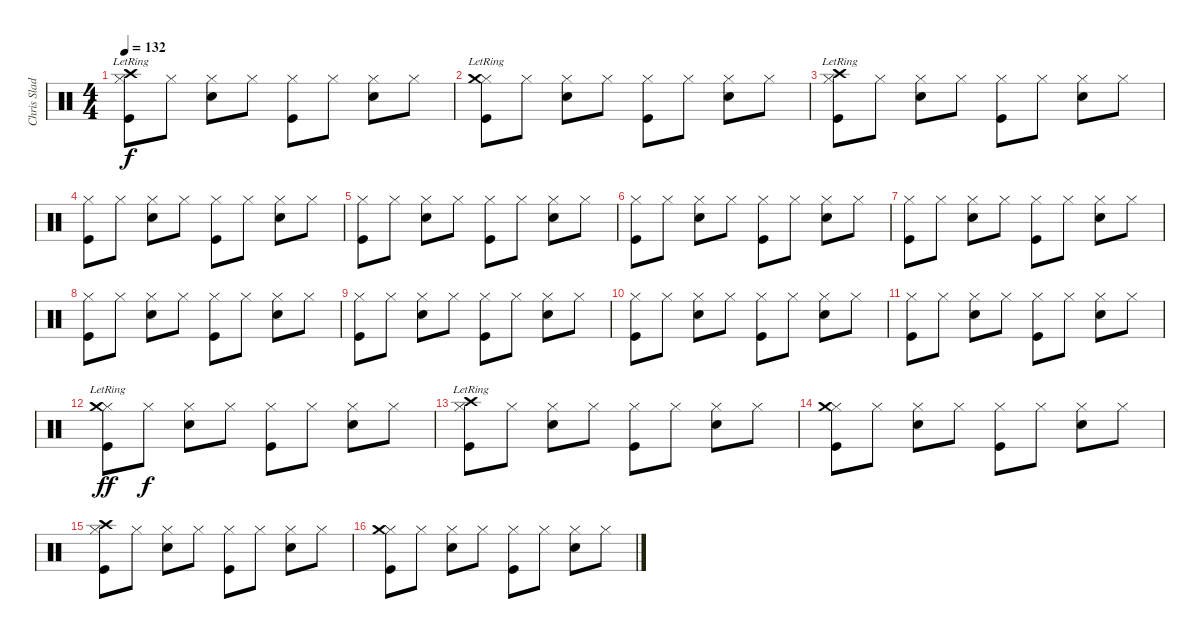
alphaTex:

\track ("Chris Slade" "Chris Slad") {instrument percussion}
\staff {score}
\articulation defaults
\ts (4 4)
\tempo 132
\clef neutral
\ks c
("Hi-Hat (closed)" "Crash high (hit)"{lr} "Kick (hit)").8{dy f} "Hi-Hat (closed)".8 ("Hi-Hat (closed)" "Snare (hit) 2").8 "Hi-Hat (closed)".8 ("Hi-Hat (closed)" "Kick (hit)").8 "Hi-Hat (closed)".8 ("Hi-Hat (closed)" "Snare (hit) 2").8 "Hi-Hat (closed)".8 |
("Hi-Hat (closed)" "Crash medium (hit)"{lr} "Kick (hit)").8 "Hi-Hat (closed)".8 ("Hi-Hat (closed)" "Snare (hit) 2").8 "Hi-Hat (closed)".8 ("Hi-Hat (closed)" "Kick (hit)").8 "Hi-Hat (closed)".8 ("Hi-Hat (closed)" "Snare (hit) 2").8 "Hi-Hat (closed)".8 |
("Hi-Hat (closed)" "Crash high (hit)"{lr} "Kick (hit)").8 "Hi-Hat (closed)".8 ("Hi-Hat (closed)" "Snare (hit) 2").8 "Hi-Hat (closed)".8 ("Hi-Hat (closed)" "Kick (hit)").8 "Hi-Hat (closed)".8 ("Hi-Hat (closed)" "Snare (hit) 2").8 "Hi-Hat (closed)".8 |
("Hi-Hat (closed)" "Kick (hit)").8 "Hi-Hat (closed)".8 ("Hi-Hat (closed)" "Snare (hit) 2").8 "Hi-Hat (closed)".8 ("Hi-Hat (closed)" "Kick (hit)").8 "Hi-Hat (closed)".8 ("Hi-Hat (closed)" "Snare (hit) 2").8 "Hi-Hat (closed)".8 |
("Hi-Hat (closed)" "Kick (hit)").8 "Hi-Hat (closed)".8 ("Hi-Hat (closed)" "Snare (hit) 2").8 "Hi-Hat (closed)".8 ("Hi-Hat (closed)" "Kick (hit)").8 "Hi-Hat (closed)".8 ("Hi-Hat (closed)" "Snare (hit) 2").8 "Hi-Hat (closed)".8 |
("Hi-Hat (closed)" "Kick (hit)").8 "Hi-Hat (closed)".8 ("Hi-Hat (closed)" "Snare (hit) 2").8 "Hi-Hat (closed)".8 ("Hi-Hat (closed)" "Kick (hit)").8 "Hi-Hat (closed)".8 ("Hi-Hat (closed)" "Snare (hit) 2").8 "Hi-Hat (closed)".8 |
("Hi-Hat (closed)" "Kick (hit)").8 "Hi-Hat (closed)".8 ("Hi-Hat (closed)" "Snare (hit) 2").8 "Hi-Hat (closed)".8 ("Hi-Hat (closed)" "Kick (hit)").8 "Hi-Hat (closed)".8 ("Hi-Hat (closed)" "Snare (hit) 2").8 "Hi-Hat (closed)".8 |
("Hi-Hat (closed)" "Kick (hit)").8 "Hi-Hat (closed)".8 ("Hi-Hat (closed)" "Snare (hit) 2").8 "Hi-Hat (closed)".8 ("Hi-Hat (closed)" "Kick (hit)").8 "Hi-Hat (closed)".8 ("Hi-Hat (closed)" "Snare (hit) 2").8 "Hi-Hat (closed)".8 |
("Hi-Hat (closed)" "Kick (hit)").8 "Hi-Hat (closed)".8 ("Hi-Hat (closed)" "Snare (hit) 2").8 "Hi-Hat (closed)".8 ("Hi-Hat (closed)" "Kick (hit)").8 "Hi-Hat (closed)".8 ("Hi-Hat (closed)" "Snare (hit) 2").8 "Hi-Hat (closed)".8 |
("Hi-Hat (closed)" "Kick (hit)").8 "Hi-Hat (closed)".8 ("Hi-Hat (closed)" "Snare (hit) 2").8 "Hi-Hat (closed)".8 ("Hi-Hat (closed)" "Kick (hit)").8 "Hi-Hat (closed)".8 ("Hi-Hat (closed)" "Snare (hit) 2").8 "Hi-Hat (closed)".8 |
("Hi-Hat (closed)" "Kick (hit)").8 "Hi-Hat (closed)".8 ("Hi-Hat (closed)" "Snare (hit) 2").8 "Hi-Hat (closed)".8 ("Hi-Hat (closed)" "Kick (hit)").8 "Hi-Hat (closed)".8 ("Hi-Hat (closed)" "Snare (hit) 2").8 "Hi-Hat (closed)".8 |
("Hi-Hat (closed)" "Crash medium (hit)"{lr} "Kick (hit)").8{dy ff} "Hi-Hat (closed)".8{dy f} ("Hi-Hat (closed)" "Snare (hit) 2").8 "Hi-Hat (closed)".8 ("Hi-Hat (closed)" "Kick (hit)").8 "Hi-Hat (closed)".8 ("Hi-Hat (closed)" "Snare (hit) 2").8 "Hi-Hat (closed)".8 |
("Hi-Hat (closed)" "Crash high (hit)"{lr} "Kick (hit)").8 "Hi-Hat (closed)".8 ("Hi-Hat (closed)" "Snare (hit) 2").8 "Hi-Hat (closed)".8 ("Hi-Hat (closed)" "Kick (hit)").8 "Hi-Hat (closed)".8 ("Hi-Hat (closed)" "Snare (hit) 2").8 "Hi-Hat (closed)".8 |
("Hi-Hat (closed)" "Crash medium (hit)" "Kick (hit)").8 "Hi-Hat (closed)".8 ("Hi-Hat (closed)" "Snare (hit) 2").8 "Hi-Hat (closed)".8 ("Hi-Hat (closed)" "Kick (hit)").8 "Hi-Hat (closed)".8 ("Hi-Hat (closed)" "Snare (hit) 2").8 "Hi-Hat (closed)".8 |
("Hi-Hat (closed)" "Crash high (hit)" "Kick (hit)").8 "Hi-Hat (closed)".8 ("Hi-Hat (closed)" "Snare (hit) 2").8 "Hi-Hat (closed)".8 ("Hi-Hat (closed)" "Kick (hit)").8 "Hi-Hat (closed)".8 ("Hi-Hat (closed)" "Snare (hit) 2").8 "Hi-Hat (closed)".8 |
("Hi-Hat (closed)" "Crash medium (hit)" "Kick (hit)").8 "Hi-Hat (closed)".8 ("Hi-Hat (closed)" "Snare (hit) 2").8 "Hi-Hat (closed)".8 ("Hi-Hat (closed)" "Kick (hit)").8 "Hi-Hat (closed)".8 ("Hi-Hat (closed)" "Snare (hit) 2").8 "Hi-Hat (closed)".8
